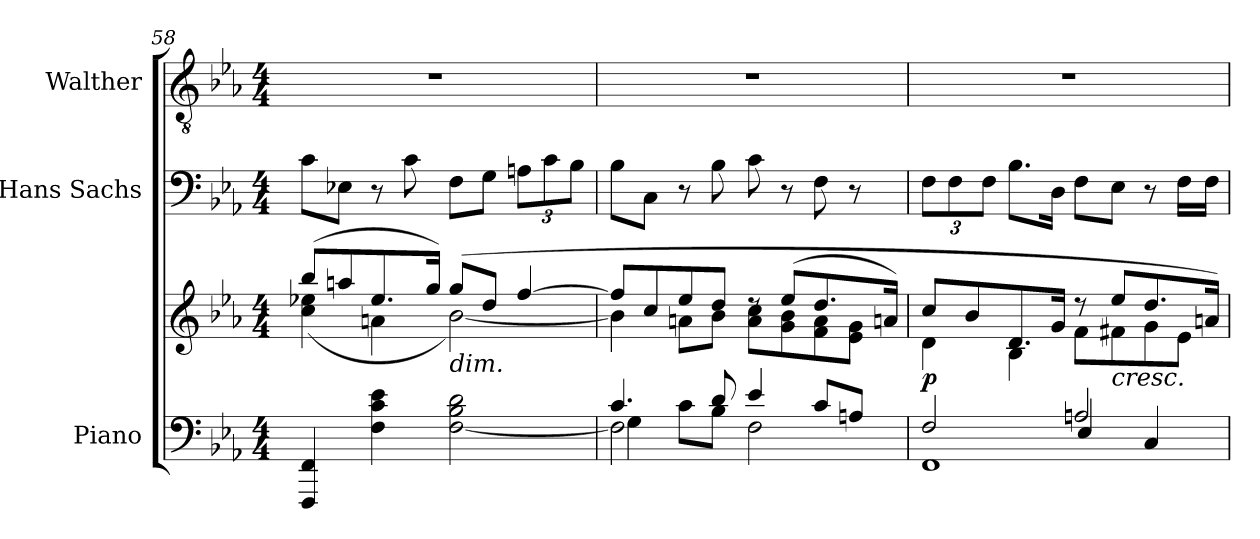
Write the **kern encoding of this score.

**kern	**kern	**dynam	**kern	**kern
*part3	*part3	*part3	*part2	*part1
*staff4	*staff3	*staff3/4	*staff2	*staff1
*I"Piano	*	*	*I"Hans Sachs	*I"Walther
*I'Pno.	*	*	*I'H. S.	*I'W.
*clefF4	*clefG2	*	*clefF4	*clefGv2
*k[b-e-a-]	*k[b-e-a-]	*	*k[b-e-a-]	*k[b-e-a-]
*M4/4	*M4/4	*	*M4/4	*M4/4
=58	=58	=58	=58	=58
*	*^	*	*	*
4FFF/ 4FF/	(>8bb-/L	(<4cc\ 4ee-X\	.	8c\L	1r
.	8aan/	.	.	8E-X\J	.
4F\ 4c\ 4e-\	8.ee-/	4an\	.	8r	.
.	.	.	.	8c\	.
.	16gg/Jk)	.	.	.	.
!	!LO:TX:b:i:t=dim.	!	!	!	!
[2F\ 2B-\ 2d\	(>8gg/L	[2b-\)	.	8F\L	.
.	8dd/J	.	.	8G\J	.
.	[4ff/	.	.	12An\L	.
.	.	.	.	12c\	.
.	.	.	.	12B-\J	.
=59	=59	=59	=59	=59	=59
*^	*	*	*	*	*
*	*^	*	*	*	*	*
4.c/	2F\]	4G\	8ff/L]	4b-\]	.	8B-\L	1r
.	.	.	8cc/	.	.	8C\J	.
.	.	8c\L	8ee-/	8an\L	.	8r	.
8d/	.	8B-\J	8dd/J	8b-\J	.	8B-\	.
4e-/	2F\	2ryy	8rdd	8a\ 8cc\L	.	8c\	.
.	.	.	(>8ee-/L	8g\ 8b-\	.	8r	.
8c/L	.	.	8.dd/	8f\ 8a\	.	8F\	.
8An/J	.	.	.	8e-\ 8g\J	.	8r	.
.	.	.	16an/Jk)	.	.	.	.
!!LO:PB:g=z
=60	=60	=60	=60	=60	=60	=60	=60
!	!	!	!	!	!LO:DY:b	!	!
2F/	1FF	2ryy	8cc/L	4d\	p	12F\L	1r
.	.	.	.	.	.	12F\	.
.	.	.	8b-/	.	.	.	.
.	.	.	.	.	.	12F\J	.
.	.	.	8.d/	4B-\	.	8.B-\L	.
.	.	.	16g/Jk	.	.	16D\Jk	.
2An/	.	4E-/	8r	8f\L	.	8F\L	.
!	!	!	!LO:TX:b:i:t=cresc.	!	!	!	!
.	.	.	8ee-/L	8f#X\	.	8E-\J	.
.	.	4C/	8.dd/	8g\	.	8r	.
.	.	.	.	8e-\J	.	16F\LL	.
.	.	.	16an/Jk)	.	.	16F\JJ	.
*v	*v	*v	*	*	*	*	*
*	*v	*v	*	*	*
=	=	=	=	=
*-	*-	*-	*-	*-
